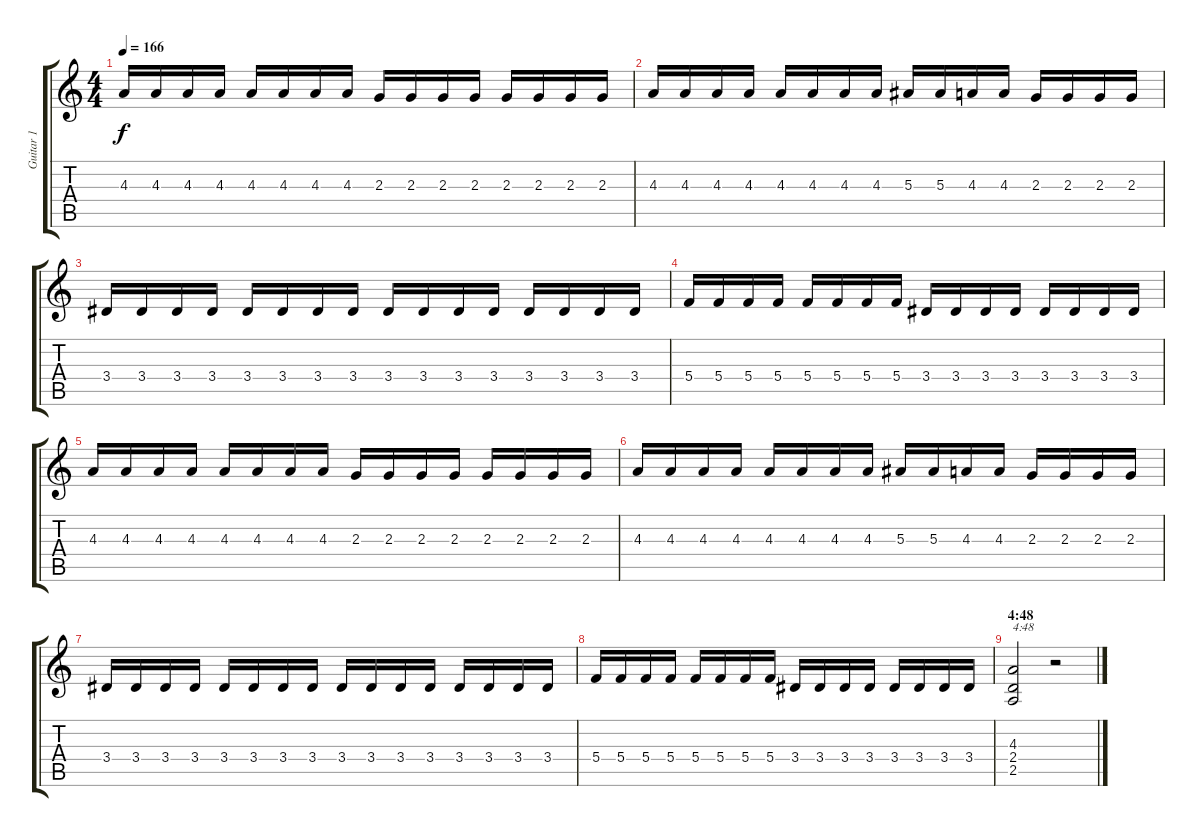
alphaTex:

\track ("Guitar 1" "Guitar 1") {instrument overdrivenguitar}
\staff {score tabs}
\tuning (D4 A3 F3 C3 G2 D2) {hide}
\ts (4 4)
\tempo 166
\clef g2
\ks c
4.3.16{dy f} 4.3.16 4.3.16 4.3.16 4.3.16 4.3.16 4.3.16 4.3.16 2.3.16 2.3.16 2.3.16 2.3.16 2.3.16 2.3.16 2.3.16 2.3.16 |
4.3.16 4.3.16 4.3.16 4.3.16 4.3.16 4.3.16 4.3.16 4.3.16 5.3.16 5.3.16 4.3.16 4.3.16 2.3.16 2.3.16 2.3.16 2.3.16 |
3.4.16 3.4.16 3.4.16 3.4.16 3.4.16 3.4.16 3.4.16 3.4.16 3.4.16 3.4.16 3.4.16 3.4.16 3.4.16 3.4.16 3.4.16 3.4.16 |
5.4.16 5.4.16 5.4.16 5.4.16 5.4.16 5.4.16 5.4.16 5.4.16 3.4.16 3.4.16 3.4.16 3.4.16 3.4.16 3.4.16 3.4.16 3.4.16 |
4.3.16 4.3.16 4.3.16 4.3.16 4.3.16 4.3.16 4.3.16 4.3.16 2.3.16 2.3.16 2.3.16 2.3.16 2.3.16 2.3.16 2.3.16 2.3.16 |
4.3.16 4.3.16 4.3.16 4.3.16 4.3.16 4.3.16 4.3.16 4.3.16 5.3.16 5.3.16 4.3.16 4.3.16 2.3.16 2.3.16 2.3.16 2.3.16 |
3.4.16 3.4.16 3.4.16 3.4.16 3.4.16 3.4.16 3.4.16 3.4.16 3.4.16 3.4.16 3.4.16 3.4.16 3.4.16 3.4.16 3.4.16 3.4.16 |
5.4.16 5.4.16 5.4.16 5.4.16 5.4.16 5.4.16 5.4.16 5.4.16 3.4.16 3.4.16 3.4.16 3.4.16 3.4.16 3.4.16 3.4.16 3.4.16 |
\section ("" "4:48")
(4.3 2.4 2.5).2{txt "4:48"} r.2
